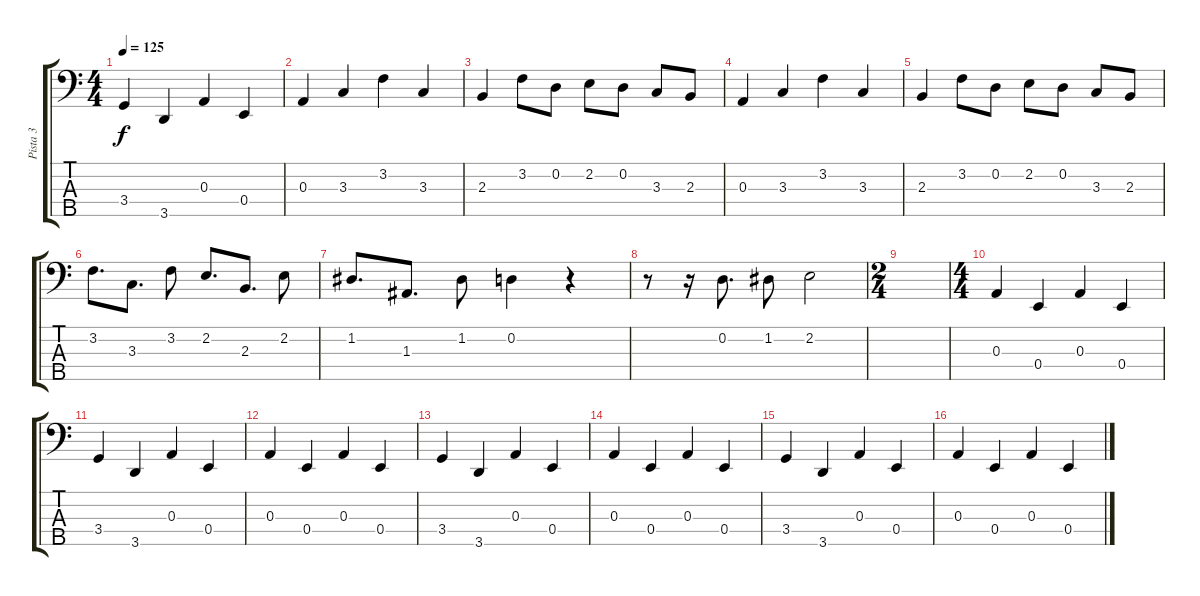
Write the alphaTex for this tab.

\track ("Pista 3" "Pista 3") {instrument acousticbass}
\staff {score tabs}
\tuning (G2 D2 A1 E1 B0) {hide}
\ts (4 4)
\tempo 125
\clef f4
\ks c
3.4.4{dy f} 3.5.4 0.3.4 0.4.4 |
0.3.4 3.3.4 3.2.4 3.3.4 |
2.3.4 3.2.8 0.2.8 2.2.8 0.2.8 3.3.8 2.3.8 |
0.3.4 3.3.4 3.2.4 3.3.4 |
2.3.4 3.2.8 0.2.8 2.2.8 0.2.8 3.3.8 2.3.8 |
3.2.8{d} 3.3.8{d} 3.2.8 2.2.8{d} 2.3.8{d} 2.2.8 |
1.2.8{d} 1.3.8{d} 1.2.8 0.2.4 r.4 |
r.8 r.16 0.2.8{d} 1.2.8 2.2.2 |
\ts (2 4)
|
\ts (4 4)
0.3.4 0.4.4 0.3.4 0.4.4 |
3.4.4 3.5.4 0.3.4 0.4.4 |
0.3.4 0.4.4 0.3.4 0.4.4 |
3.4.4 3.5.4 0.3.4 0.4.4 |
0.3.4 0.4.4 0.3.4 0.4.4 |
3.4.4 3.5.4 0.3.4 0.4.4 |
0.3.4 0.4.4 0.3.4 0.4.4
